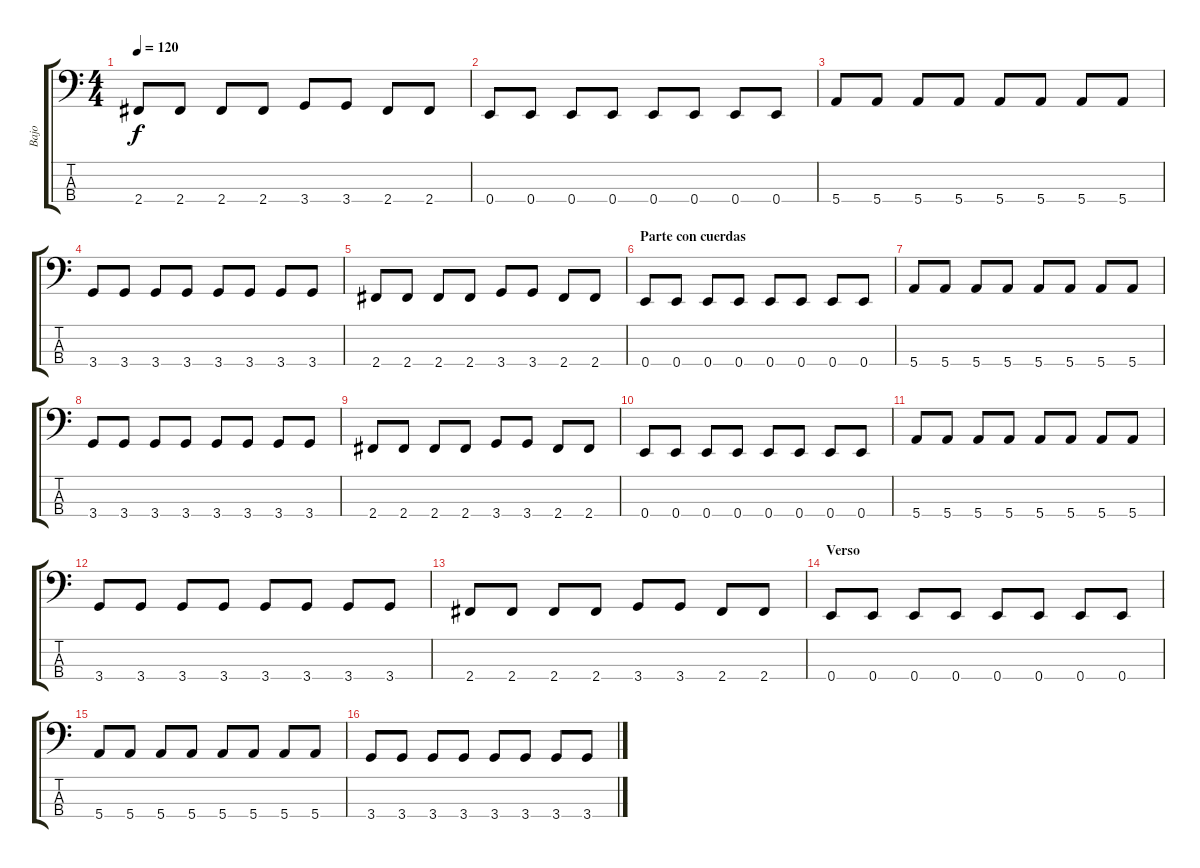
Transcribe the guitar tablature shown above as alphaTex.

\track ("Bajo" "Bajo") {instrument electricbassfinger}
\staff {score tabs}
\tuning (G2 D2 A1 E1) {hide}
\ts (4 4)
\tempo 120
\clef f4
\ks c
2.4.8{dy f} 2.4.8 2.4.8 2.4.8 3.4.8 3.4.8 2.4.8 2.4.8 |
0.4.8 0.4.8 0.4.8 0.4.8 0.4.8 0.4.8 0.4.8 0.4.8 |
5.4.8 5.4.8 5.4.8 5.4.8 5.4.8 5.4.8 5.4.8 5.4.8 |
3.4.8 3.4.8 3.4.8 3.4.8 3.4.8 3.4.8 3.4.8 3.4.8 |
2.4.8 2.4.8 2.4.8 2.4.8 3.4.8 3.4.8 2.4.8 2.4.8 |
\section ("" "Parte con cuerdas")
0.4.8 0.4.8 0.4.8 0.4.8 0.4.8 0.4.8 0.4.8 0.4.8 |
5.4.8 5.4.8 5.4.8 5.4.8 5.4.8 5.4.8 5.4.8 5.4.8 |
3.4.8 3.4.8 3.4.8 3.4.8 3.4.8 3.4.8 3.4.8 3.4.8 |
2.4.8 2.4.8 2.4.8 2.4.8 3.4.8 3.4.8 2.4.8 2.4.8 |
0.4.8 0.4.8 0.4.8 0.4.8 0.4.8 0.4.8 0.4.8 0.4.8 |
5.4.8 5.4.8 5.4.8 5.4.8 5.4.8 5.4.8 5.4.8 5.4.8 |
3.4.8 3.4.8 3.4.8 3.4.8 3.4.8 3.4.8 3.4.8 3.4.8 |
2.4.8 2.4.8 2.4.8 2.4.8 3.4.8 3.4.8 2.4.8 2.4.8 |
\section ("" "Verso")
0.4.8 0.4.8 0.4.8 0.4.8 0.4.8 0.4.8 0.4.8 0.4.8 |
5.4.8 5.4.8 5.4.8 5.4.8 5.4.8 5.4.8 5.4.8 5.4.8 |
3.4.8 3.4.8 3.4.8 3.4.8 3.4.8 3.4.8 3.4.8 3.4.8
